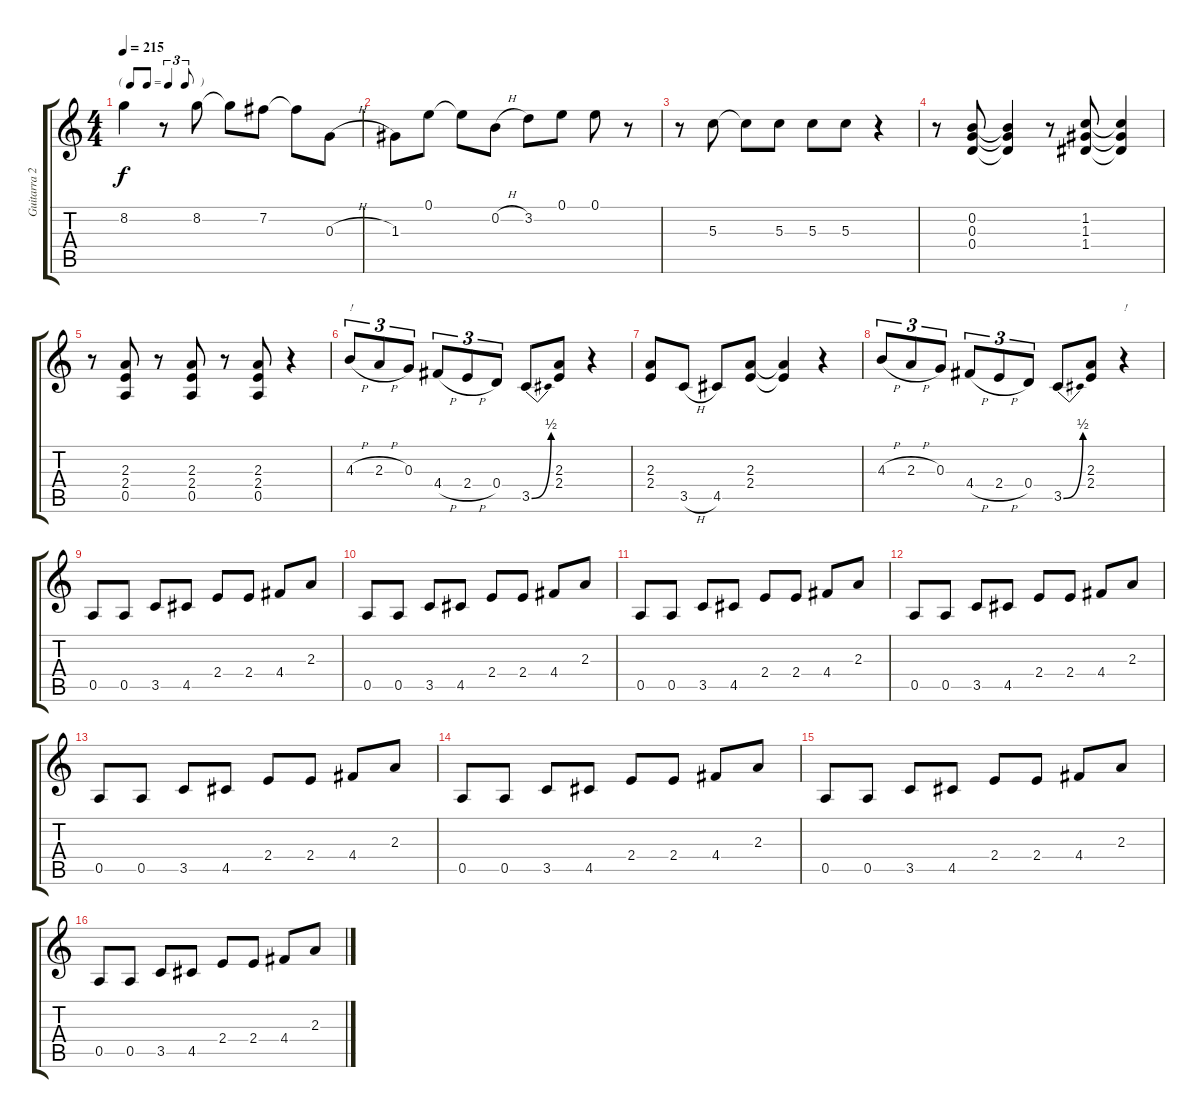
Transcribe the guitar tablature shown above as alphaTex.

\track ("Guitarra 2" "Guitarra 2") {instrument electricguitarclean}
\staff {score tabs}
\tuning (E4 B3 G3 D3 A2 E2) {hide}
\ts (4 4)
\tf triplet8th
\tempo 215
\clef g2
\ks c
8.2.4{dy f} r.8 8.2.8 8.2{t}.8 7.2.8 7.2{t}.8 0.3{h}.8 |
1.3.8 0.1.8 0.1{t}.8 0.2{h}.8 3.2.8 0.1.8 0.1.8 r.8 |
r.8 5.3.8 5.3{t}.8 5.3.8 5.3.8 5.3.8 r.4 |
r.8 (0.2 0.3 0.4).8 (0.2{t} 0.3{t} 0.4{t}).4 r.8 (1.2 1.3 1.4).8 (1.2{t} 1.3{t} 1.4{t}).4 |
r.8 (2.3 2.4 0.5).8 r.8 (2.3 2.4 0.5).8 r.8 (2.3 2.4 0.5).8 r.4 |
4.3{h}.8{tu (3 2) txt "!"} 2.3{h}.8{tu (3 2)} 0.3.8{tu (3 2)} 4.4{h}.8{tu (3 2)} 2.4{h}.8{tu (3 2)} 0.4.8{tu (3 2)} 3.5{be (bend 0 0 60 2)}.8 (2.3 2.4).8 r.4 |
(2.3 2.4).8 3.5{h}.8 4.5.8 (2.3 2.4).8 (2.3{t} 2.4{t}).4 r.4 |
4.3{h}.8{tu (3 2)} 2.3{h}.8{tu (3 2)} 0.3.8{tu (3 2)} 4.4{h}.8{tu (3 2)} 2.4{h}.8{tu (3 2)} 0.4.8{tu (3 2)} 3.5{be (bend 0 0 60 2)}.8 (2.3 2.4).8 r.4{txt "!"} |
0.5.8 0.5.8 3.5.8 4.5.8 2.4.8 2.4.8 4.4.8 2.3.8 |
0.5.8 0.5.8 3.5.8 4.5.8 2.4.8 2.4.8 4.4.8 2.3.8 |
0.5.8 0.5.8 3.5.8 4.5.8 2.4.8 2.4.8 4.4.8 2.3.8 |
0.5.8 0.5.8 3.5.8 4.5.8 2.4.8 2.4.8 4.4.8 2.3.8 |
0.5.8 0.5.8 3.5.8 4.5.8 2.4.8 2.4.8 4.4.8 2.3.8 |
0.5.8 0.5.8 3.5.8 4.5.8 2.4.8 2.4.8 4.4.8 2.3.8 |
0.5.8 0.5.8 3.5.8 4.5.8 2.4.8 2.4.8 4.4.8 2.3.8 |
0.5.8 0.5.8 3.5.8 4.5.8 2.4.8 2.4.8 4.4.8 2.3.8
